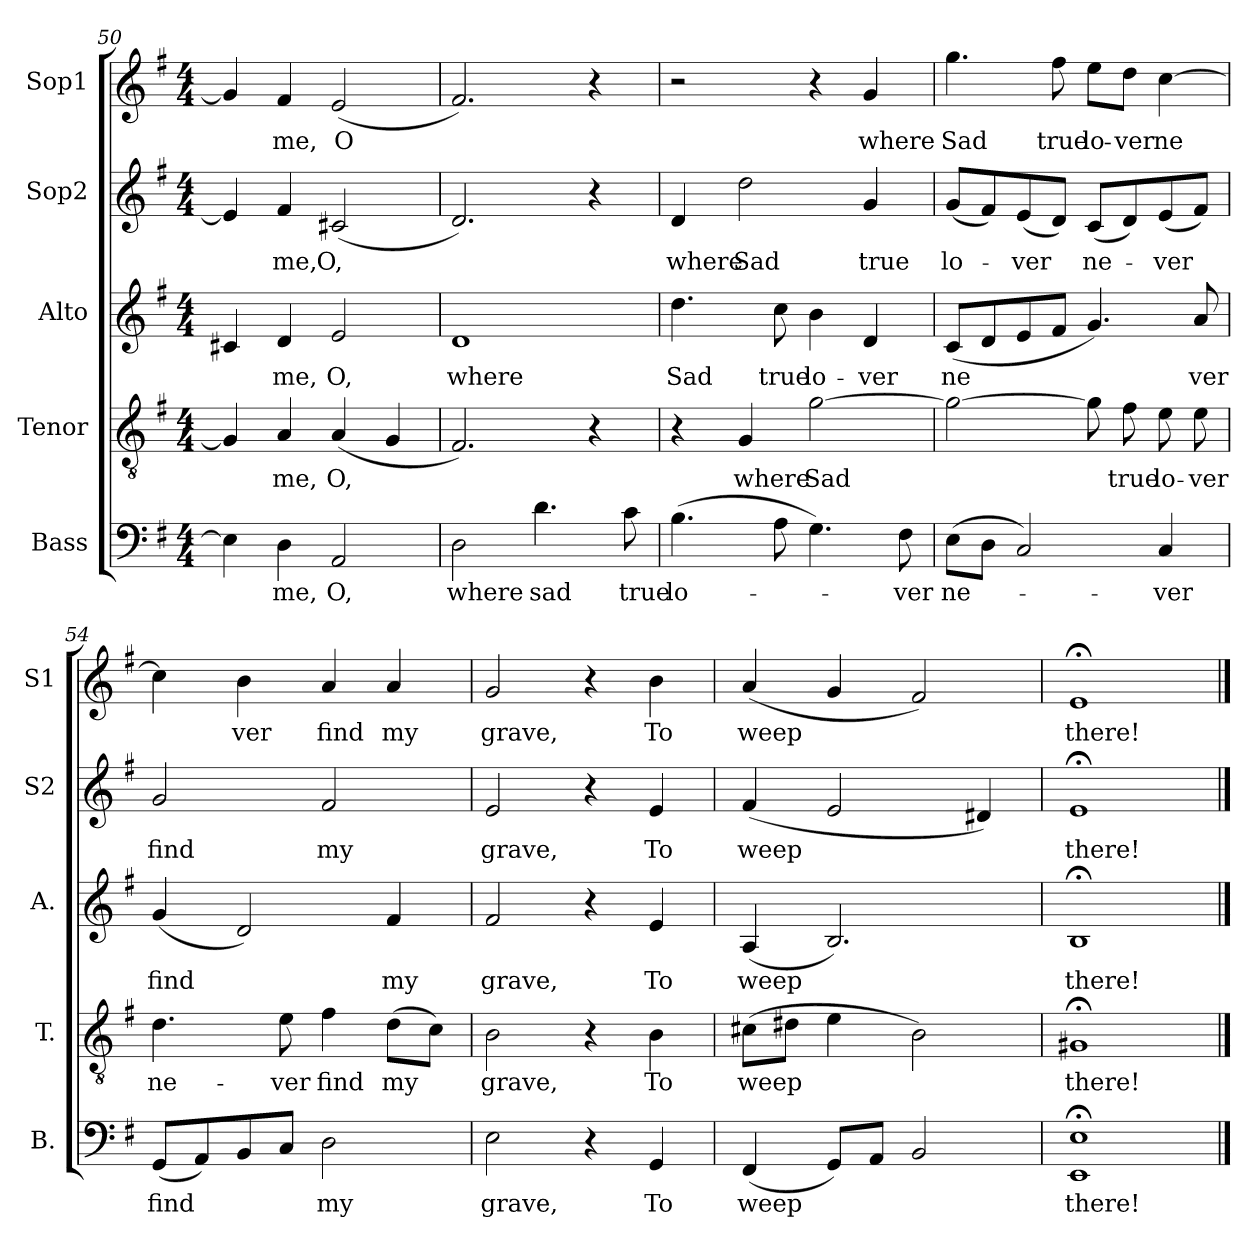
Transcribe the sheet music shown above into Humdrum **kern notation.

**kern	**text	**kern	**text	**kern	**text	**kern	**text	**kern	**text
*part5	*part5	*part4	*part4	*part3	*part3	*part2	*part2	*part1	*part1
*staff5	*staff5	*staff4	*staff4	*staff3	*staff3	*staff2	*staff2	*staff1	*staff1
*I"Bass	*	*I"Tenor	*	*I"Alto	*	*I"Sop2	*	*I"Sop1	*
*I'B.	*	*I'T.	*	*I'A.	*	*I'S2	*	*I'S1	*
*clefF4	*	*clefGv2	*	*clefG2	*	*clefG2	*	*clefG2	*
*k[f#]	*	*k[f#]	*	*k[f#]	*	*k[f#]	*	*k[f#]	*
*M4/4	*	*M4/4	*	*M4/4	*	*M4/4	*	*M4/4	*
=50	=50	=50	=50	=50	=50	=50	=50	=50	=50
4E\]	.	4G/]	.	4c#X/	.	4e/]	.	4g/]	.
!	!LO:LY:b	!	!LO:LY:b	!	!LO:LY:b	!	!LO:LY:b	!	!LO:LY:b
4D\	me,	4A/	me,	4d/	me,	4f#/	me,	4f#/	me,
!	!LO:LY:b	!	!LO:LY:b	!	!LO:LY:b	!	!LO:LY:b	!	!LO:LY:b
2AA/	O,	(<4A/	O,	2e/	O,	(<2c#X/	O,	(<2e/	O
.	.	4G/	.	.	.	.	.	.	.
=51	=51	=51	=51	=51	=51	=51	=51	=51	=51
!	!LO:LY:b	!	!	!	!LO:LY:b	!	!	!	!
2D\	where	2.F#/)	.	1d	where	2.d/)	.	2.f#/)	.
!	!LO:LY:b	!	!	!	!	!	!	!	!
4.d\	sad	.	.	.	.	.	.	.	.
.	.	4r	.	.	.	4r	.	4r	.
!	!LO:LY:b	!	!	!	!	!	!	!	!
8c\	true	.	.	.	.	.	.	.	.
=52	=52	=52	=52	=52	=52	=52	=52	=52	=52
!	!LO:LY:b	!	!	!	!LO:LY:b	!	!LO:LY:b	!	!
(>4.B\	-lo-	4r	.	4.dd\	Sad	4d/	where	2r	.
!	!	!	!LO:LY:b	!	!	!	!LO:LY:b	!	!
.	.	4G/	where	.	.	2dd\	Sad	.	.
!	!	!	!	!	!LO:LY:b	!	!	!	!
8A\	.	.	.	8cc\	true	.	.	.	.
!	!	!	!LO:LY:b	!	!LO:LY:b	!	!	!	!
4.G\)	.	[2g\	Sad	4b\	lo-	.	.	4r	.
!	!	!	!	!	!LO:LY:b	!	!LO:LY:b	!	!LO:LY:b
.	.	.	.	4d/	-ver	4g/	true	4g/	where
!	!LO:LY:b	!	!	!	!	!	!	!	!
8F#\	-ver	.	.	.	.	.	.	.	.
!!LO:PB:g=z
=53	=53	=53	=53	=53	=53	=53	=53	=53	=53
!	!LO:LY:b	!	!	!	!LO:LY:b	!	!LO:LY:b	!	!LO:LY:b
(>8E\L	ne-	2g\_	.	(<8c/L	-ne	(<8g/L	-lo-	4.gg\	Sad
8D\J	.	.	.	8d/	.	8f#/)	.	.	.
!	!	!	!	!	!	!	!LO:LY:b	!	!
2C/)	.	.	.	8e/	.	(<8e/	-ver	.	.
!	!	!	!	!	!	!	!	!	!LO:LY:b
.	.	.	.	8f#/J	.	8d/J)	.	8ff#\	true
!	!	!	!	!	!	!	!LO:LY:b	!	!LO:LY:b
.	.	8g\]	.	4.g/)	.	(<8c/L	ne-	8ee\L	lo-
!	!	!	!LO:LY:b	!	!	!	!	!	!LO:LY:b
.	.	8f#\	true	.	.	8d/)	.	8dd\J	-ver
!	!LO:LY:b	!	!LO:LY:b	!	!	!	!LO:LY:b	!	!LO:LY:b
4C/	-ver	8e\	lo-	.	.	(<8e/	-ver	[4cc\	-ne
!	!	!	!LO:LY:b	!	!LO:LY:b	!	!	!	!
.	.	8e\	-ver	8a/	ver	8f#/J)	.	.	.
=54	=54	=54	=54	=54	=54	=54	=54	=54	=54
!	!LO:LY:b	!	!LO:LY:b	!	!LO:LY:b	!	!LO:LY:b	!	!
(<8GG/L	find	4.d\	ne-	(<4g/	find	2g/	find	4cc\]	.
8AA/)	.	.	.	.	.	.	.	.	.
!	!	!	!	!	!	!	!	!	!LO:LY:b
8BB/	.	.	.	2d/)	.	.	.	4b\	ver
!	!	!	!LO:LY:b	!	!	!	!	!	!
8C/J	.	8e\	-ver	.	.	.	.	.	.
!	!LO:LY:b	!	!LO:LY:b	!	!	!	!LO:LY:b	!	!LO:LY:b
2D\	my	4f#\	find	.	.	2f#/	my	4a/	find
!	!	!	!LO:LY:b	!	!LO:LY:b	!	!	!	!LO:LY:b
.	.	(>8d\L	my	4f#/	my	.	.	4a/	my
.	.	8c\J)	.	.	.	.	.	.	.
=55	=55	=55	=55	=55	=55	=55	=55	=55	=55
!	!LO:LY:b	!	!LO:LY:b	!	!LO:LY:b	!	!LO:LY:b	!	!LO:LY:b
2E\	grave,	2B\	grave,	2f#/	grave,	2e/	grave,	2g/	grave,
4r	.	4r	.	4r	.	4r	.	4r	.
!	!LO:LY:b	!	!LO:LY:b	!	!LO:LY:b	!	!LO:LY:b	!	!LO:LY:b
4GG/	To	4B\	To	4e/	To	4e/	To	4b\	To
=56	=56	=56	=56	=56	=56	=56	=56	=56	=56
!	!LO:LY:b	!	!LO:LY:b	!	!LO:LY:b	!	!LO:LY:b	!	!LO:LY:b
(<4FF#/	weep	(>8c#X\L	weep	(>4A/	weep	(>4f#/	weep	(<4a/	weep
.	.	8d#X\J	.	.	.	.	.	.	.
8GG/L)	.	4e\	.	2.B/)	.	2e/	.	4g/	.
8AA/J	.	.	.	.	.	.	.	.	.
2BB/	.	2B\)	.	.	.	.	.	2f#/)	.
.	.	.	.	.	.	4d#X/)	.	.	.
=57	=57	=57	=57	=57	=57	=57	=57	=57	=57
!	!LO:LY:b	!	!LO:LY:b	!	!LO:LY:b	!	!LO:LY:b	!	!LO:LY:b
1EE;< 1E;<	there!	1G#X;<	there!	1B;<	there!	1e;<	there!	1e;<	there!
==	==	==	==	==	==	==	==	==	==
*-	*-	*-	*-	*-	*-	*-	*-	*-	*-
